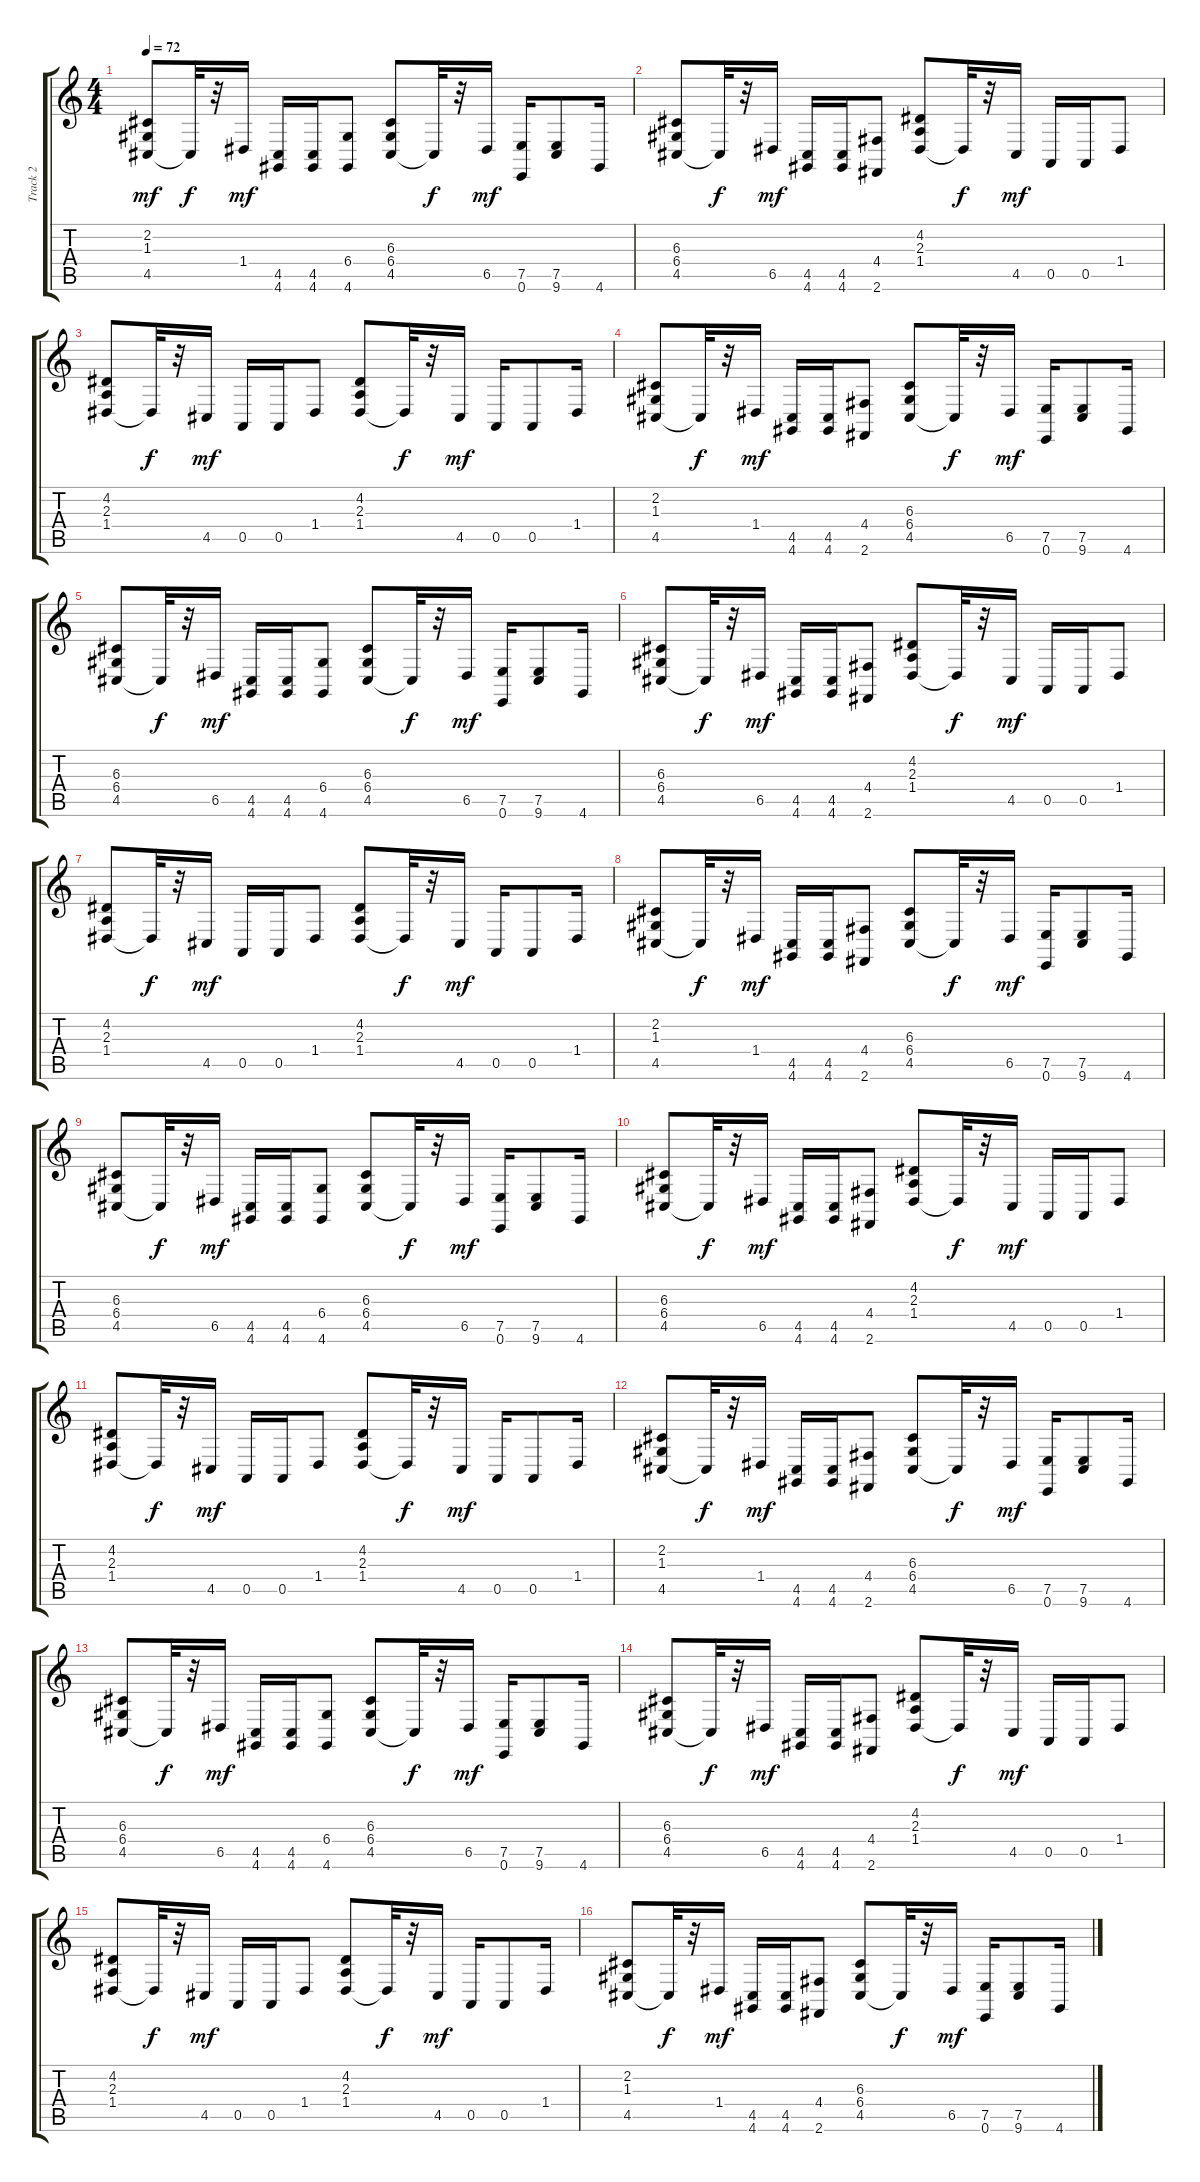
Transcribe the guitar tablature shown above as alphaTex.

\track ("Track 2" "Track 2") {instrument acousticgrandpiano}
\staff {score tabs}
\tuning (E4 B3 G3 D3 A2 E2) {hide}
\ts (4 4)
\tempo 72
\clef g2
\ks c
(2.2 1.3 4.5).8{dy mf} 4.5{t}.32{dy f} r.32 1.4.16{dy mf} (4.5 4.6).16 (4.5 4.6).16 (6.4 4.6).8 (6.3 6.4 4.5).8 4.5{t}.32{dy f} r.32 6.5.16{dy mf} (7.5 0.6).16 (7.5 9.6).8 4.6.16 |
(6.3 6.4 4.5).8 4.5{t}.32{dy f} r.32 6.5.16{dy mf} (4.5 4.6).16 (4.5 4.6).16 (4.4 2.6).8 (4.2 2.3 1.4).8 1.4{t}.32{dy f} r.32 4.5.16{dy mf} 0.5.16 0.5.16 1.4.8 |
(4.2 2.3 1.4).8 1.4{t}.32{dy f} r.32 4.5.16{dy mf} 0.5.16 0.5.16 1.4.8 (4.2 2.3 1.4).8 1.4{t}.32{dy f} r.32 4.5.16{dy mf} 0.5.16 0.5.8 1.4.16 |
(2.2 1.3 4.5).8 4.5{t}.32{dy f} r.32 1.4.16{dy mf} (4.5 4.6).16 (4.5 4.6).16 (4.4 2.6).8 (6.3 6.4 4.5).8 4.5{t}.32{dy f} r.32 6.5.16{dy mf} (7.5 0.6).16 (7.5 9.6).8 4.6.16 |
(6.3 6.4 4.5).8 4.5{t}.32{dy f} r.32 6.5.16{dy mf} (4.5 4.6).16 (4.5 4.6).16 (6.4 4.6).8 (6.3 6.4 4.5).8 4.5{t}.32{dy f} r.32 6.5.16{dy mf} (7.5 0.6).16 (7.5 9.6).8 4.6.16 |
(6.3 6.4 4.5).8 4.5{t}.32{dy f} r.32 6.5.16{dy mf} (4.5 4.6).16 (4.5 4.6).16 (4.4 2.6).8 (4.2 2.3 1.4).8 1.4{t}.32{dy f} r.32 4.5.16{dy mf} 0.5.16 0.5.16 1.4.8 |
(4.2 2.3 1.4).8 1.4{t}.32{dy f} r.32 4.5.16{dy mf} 0.5.16 0.5.16 1.4.8 (4.2 2.3 1.4).8 1.4{t}.32{dy f} r.32 4.5.16{dy mf} 0.5.16 0.5.8 1.4.16 |
(2.2 1.3 4.5).8 4.5{t}.32{dy f} r.32 1.4.16{dy mf} (4.5 4.6).16 (4.5 4.6).16 (4.4 2.6).8 (6.3 6.4 4.5).8 4.5{t}.32{dy f} r.32 6.5.16{dy mf} (7.5 0.6).16 (7.5 9.6).8 4.6.16 |
(6.3 6.4 4.5).8 4.5{t}.32{dy f} r.32 6.5.16{dy mf} (4.5 4.6).16 (4.5 4.6).16 (6.4 4.6).8 (6.3 6.4 4.5).8 4.5{t}.32{dy f} r.32 6.5.16{dy mf} (7.5 0.6).16 (7.5 9.6).8 4.6.16 |
(6.3 6.4 4.5).8 4.5{t}.32{dy f} r.32 6.5.16{dy mf} (4.5 4.6).16 (4.5 4.6).16 (4.4 2.6).8 (4.2 2.3 1.4).8 1.4{t}.32{dy f} r.32 4.5.16{dy mf} 0.5.16 0.5.16 1.4.8 |
(4.2 2.3 1.4).8 1.4{t}.32{dy f} r.32 4.5.16{dy mf} 0.5.16 0.5.16 1.4.8 (4.2 2.3 1.4).8 1.4{t}.32{dy f} r.32 4.5.16{dy mf} 0.5.16 0.5.8 1.4.16 |
(2.2 1.3 4.5).8 4.5{t}.32{dy f} r.32 1.4.16{dy mf} (4.5 4.6).16 (4.5 4.6).16 (4.4 2.6).8 (6.3 6.4 4.5).8 4.5{t}.32{dy f} r.32 6.5.16{dy mf} (7.5 0.6).16 (7.5 9.6).8 4.6.16 |
(6.3 6.4 4.5).8 4.5{t}.32{dy f} r.32 6.5.16{dy mf} (4.5 4.6).16 (4.5 4.6).16 (6.4 4.6).8 (6.3 6.4 4.5).8 4.5{t}.32{dy f} r.32 6.5.16{dy mf} (7.5 0.6).16 (7.5 9.6).8 4.6.16 |
(6.3 6.4 4.5).8 4.5{t}.32{dy f} r.32 6.5.16{dy mf} (4.5 4.6).16 (4.5 4.6).16 (4.4 2.6).8 (4.2 2.3 1.4).8 1.4{t}.32{dy f} r.32 4.5.16{dy mf} 0.5.16 0.5.16 1.4.8 |
(4.2 2.3 1.4).8 1.4{t}.32{dy f} r.32 4.5.16{dy mf} 0.5.16 0.5.16 1.4.8 (4.2 2.3 1.4).8 1.4{t}.32{dy f} r.32 4.5.16{dy mf} 0.5.16 0.5.8 1.4.16 |
(2.2 1.3 4.5).8 4.5{t}.32{dy f} r.32 1.4.16{dy mf} (4.5 4.6).16 (4.5 4.6).16 (4.4 2.6).8 (6.3 6.4 4.5).8 4.5{t}.32{dy f} r.32 6.5.16{dy mf} (7.5 0.6).16 (7.5 9.6).8 4.6.16
